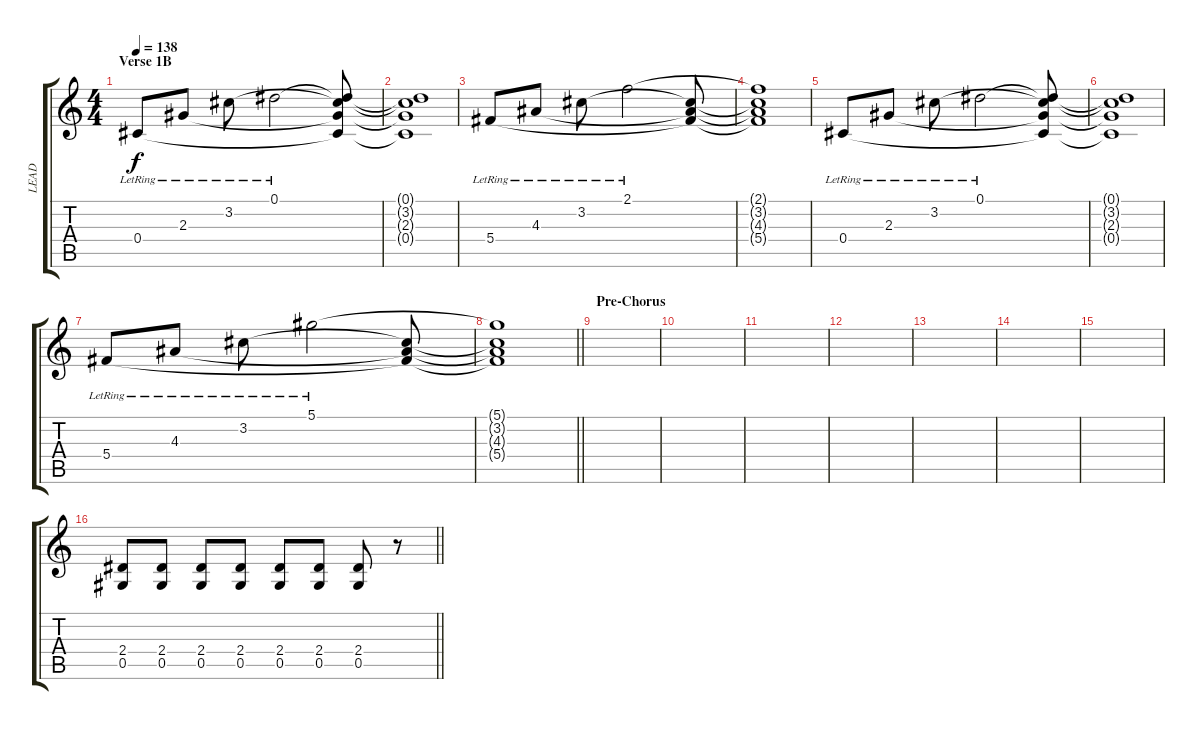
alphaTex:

\track ("LEAD" "LEAD") {instrument overdrivenguitar}
\staff {score tabs}
\tuning (Eb4 Bb3 Gb3 Db3 Ab2 Db2) {hide}
\ts (4 4)
\section ("" "Verse 1B")
\tempo 138
\clef g2
\ks c
0.4{lr}.8{dy f} 2.3{lr}.8 3.2{lr}.8 0.1{lr}.2 (0.1{t} 3.2{t} 2.3{t} 0.4{t}).8 |
(0.1{t} 3.2{t} 2.3{t} 0.4{t}).1 |
5.4{lr}.8 4.3{lr}.8 3.2{lr}.8 2.1{lr}.2 (3.2{t} 4.3{t} 5.4{t}).8 |
(2.1{t} 3.2{t} 4.3{t} 5.4{t}).1 |
0.4{lr}.8 2.3{lr}.8 3.2{lr}.8 0.1{lr}.2 (0.1{t} 3.2{t} 2.3{t} 0.4{t}).8 |
(0.1{t} 3.2{t} 2.3{t} 0.4{t}).1 |
5.4{lr}.8 4.3{lr}.8 3.2{lr}.8 5.1{lr}.2 (3.2{t} 4.3{t} 5.4{t}).8 |
\barLineRight lightlight
(5.1{t} 3.2{t} 4.3{t} 5.4{t}).1 |
\section ("" "Pre-Chorus")
|
|
|
|
|
|
|
\barLineRight lightlight
(2.4 0.5).8{instrument overdrivenguitar} (2.4 0.5).8 (2.4 0.5).8 (2.4 0.5).8 (2.4 0.5).8 (2.4 0.5).8 (2.4 0.5).8 r.8
